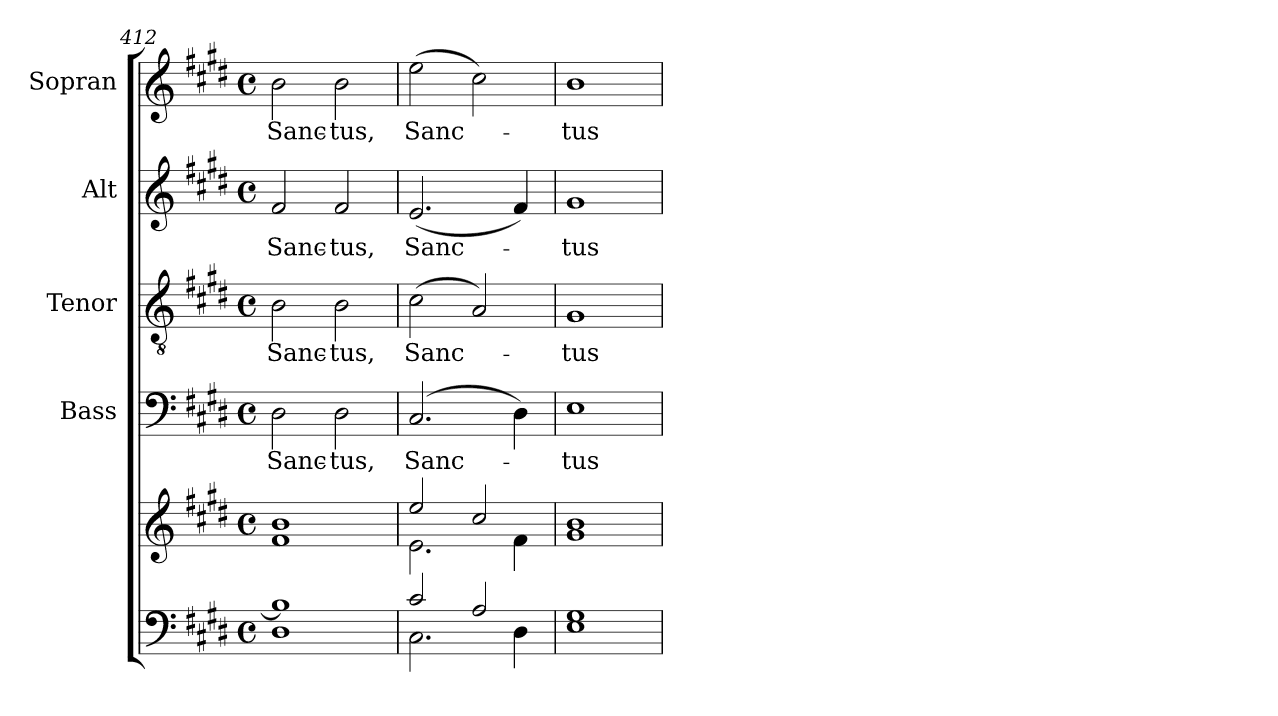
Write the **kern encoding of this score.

**kern	**kern	**kern	**text	**kern	**text	**kern	**text	**kern	**text
*part5	*part5	*part4	*part4	*part3	*part3	*part2	*part2	*part1	*part1
*staff6	*staff5	*staff4	*staff4	*staff3	*staff3	*staff2	*staff2	*staff1	*staff1
*	*	*I"Bass	*	*I"Tenor	*	*I"Alt	*	*I"Sopran	*
*	*	*I'B.	*	*I'T.	*	*I'A.	*	*I'S.	*
*clefF4	*clefG2	*clefF4	*	*clefGv2	*	*clefG2	*	*clefG2	*
*k[f#c#g#d#]	*k[f#c#g#d#]	*k[f#c#g#d#]	*	*k[f#c#g#d#]	*	*k[f#c#g#d#]	*	*k[f#c#g#d#]	*
*E:	*E:	*E:	*	*E:	*	*E:	*	*E:	*
*M4/4	*M4/4	*M4/4	*	*M4/4	*	*M4/4	*	*M4/4	*
*met(c)	*met(c)	*met(c)	*	*met(c)	*	*met(c)	*	*met(c)	*
=412	=412	=412	=412	=412	=412	=412	=412	=412	=412
*^	*^	*	*	*	*	*	*	*	*
!	!	!	!	!	!LO:LY:b	!	!LO:LY:b	!	!LO:LY:b	!	!LO:LY:b
1B]	1D#	1b	1f#	2D#\	Sanc-	2B\	Sanc-	2f#/	Sanc-	2b\	Sanc-
!	!	!	!	!	!LO:LY:b	!	!LO:LY:b	!	!LO:LY:b	!	!LO:LY:b
.	.	.	.	2D#\	-tus,	2B\	-tus,	2f#/	-tus,	2b\	-tus,
=413	=413	=413	=413	=413	=413	=413	=413	=413	=413	=413	=413
!	!	!	!	!	!LO:LY:b	!	!LO:LY:b	!	!LO:LY:b	!	!LO:LY:b
2c#/	2.C#\	2ee/	2.e\	(2.C#/	Sanc-	(>2c#\	Sanc-	(<2.e/	Sanc-	(>2ee\	Sanc-
2A/	.	2cc#/	.	.	.	2A/)	.	.	.	2cc#\)	.
.	4D#\	.	4f#\	4D#\)	.	.	.	4f#/)	.	.	.
=414	=414	=414	=414	=414	=414	=414	=414	=414	=414	=414	=414
!	!	!	!	!	!LO:LY:b	!	!LO:LY:b	!	!LO:LY:b	!	!LO:LY:b
1G#	1E	1b	1g#	1E	-tus	1G#	-tus	1g#	-tus	1b	-tus
*v	*v	*	*	*	*	*	*	*	*	*	*
*	*v	*v	*	*	*	*	*	*	*	*
=	=	=	=	=	=	=	=	=	=
*-	*-	*-	*-	*-	*-	*-	*-	*-	*-
